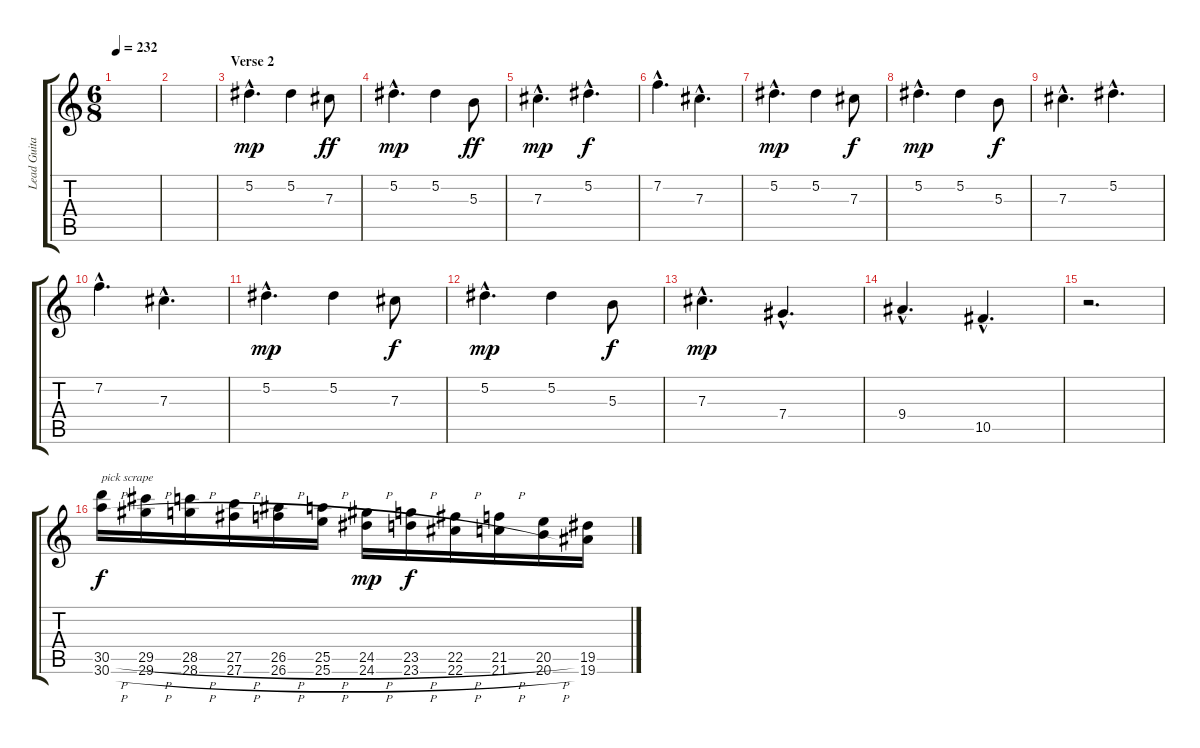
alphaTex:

\track ("Lead Guitar" "Lead Guita") {instrument overdrivenguitar}
\staff {score tabs}
\tuning (Eb4 Bb3 Gb3 Db3 Ab2 Eb2) {hide}
\ts (6 8)
\tempo 232
\clef g2
\ks c
|
|
\section ("" "Verse 2")
5.2{hac}.4{d dy mp} 5.2.4 7.3.8{dy ff} |
5.2{hac}.4{d dy mp} 5.2.4 5.3.8{dy ff} |
7.3{hac}.4{d dy mp} 5.2{hac}.4{d dy f} |
7.2{hac}.4{d} 7.3{hac}.4{d} |
5.2{hac}.4{d dy mp} 5.2.4 7.3.8{dy f} |
5.2{hac}.4{d dy mp} 5.2.4 5.3.8{dy f} |
7.3{hac}.4{d} 5.2{hac}.4{d} |
7.2{hac}.4{d} 7.3{hac}.4{d} |
5.2{hac}.4{d dy mp} 5.2.4 7.3.8{dy f} |
5.2{hac}.4{d dy mp} 5.2.4 5.3.8{dy f} |
7.3{hac}.4{d dy mp} 7.4{hac}.4{d} |
9.4{hac}.4{d} 10.5{hac}.4{d} |
r.2{d} |
(30.5{h} 30.6{h}).16{txt "pick scrape" dy f volume 13} (29.5{h} 29.6{h}).16 (28.5{h} 28.6{h}).16 (27.5{h} 27.6{h}).16 (26.5{h} 26.6{h}).16 (25.5{h} 25.6{h}).16 (24.5{h} 24.6{h}).16{dy mp} (23.5{h} 23.6{h}).16{dy f} (22.5{h} 22.6{h}).16 (21.5{h} 21.6{h}).16 (20.5{h} 20.6{h}).16 (19.5 19.6).16
